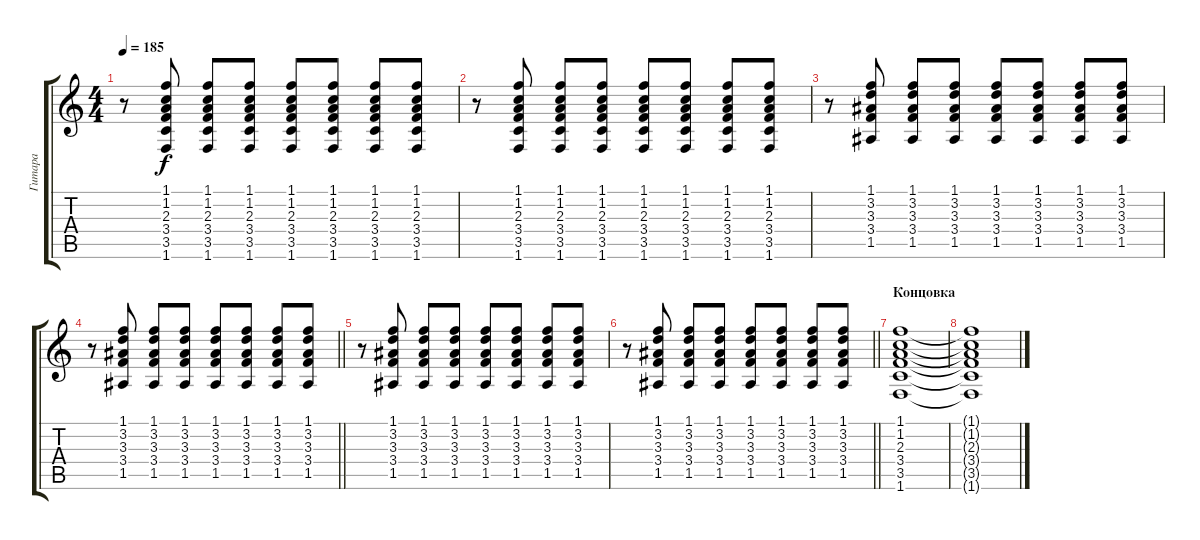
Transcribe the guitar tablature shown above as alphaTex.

\track ("Гитара" "Гитара") {instrument acousticguitarsteel}
\staff {score tabs}
\tuning (E4 B3 G3 D3 A2 E2) {hide}
\ts (4 4)
\tempo 185
\clef g2
\ks c
r.8{dy f} (1.1 1.2 2.3 3.4 3.5 1.6).8 (1.1 1.2 2.3 3.4 3.5 1.6).8 (1.1 1.2 2.3 3.4 3.5 1.6).8 (1.1 1.2 2.3 3.4 3.5 1.6).8 (1.1 1.2 2.3 3.4 3.5 1.6).8 (1.1 1.2 2.3 3.4 3.5 1.6).8 (1.1 1.2 2.3 3.4 3.5 1.6).8 |
r.8 (1.1 1.2 2.3 3.4 3.5 1.6).8 (1.1 1.2 2.3 3.4 3.5 1.6).8 (1.1 1.2 2.3 3.4 3.5 1.6).8 (1.1 1.2 2.3 3.4 3.5 1.6).8 (1.1 1.2 2.3 3.4 3.5 1.6).8 (1.1 1.2 2.3 3.4 3.5 1.6).8 (1.1 1.2 2.3 3.4 3.5 1.6).8 |
r.8 (1.1 3.2 3.3 3.4 1.5).8 (1.1 3.2 3.3 3.4 1.5).8 (1.1 3.2 3.3 3.4 1.5).8 (1.1 3.2 3.3 3.4 1.5).8 (1.1 3.2 3.3 3.4 1.5).8 (1.1 3.2 3.3 3.4 1.5).8 (1.1 3.2 3.3 3.4 1.5).8 |
\barLineRight lightlight
r.8 (1.1 3.2 3.3 3.4 1.5).8 (1.1 3.2 3.3 3.4 1.5).8 (1.1 3.2 3.3 3.4 1.5).8 (1.1 3.2 3.3 3.4 1.5).8 (1.1 3.2 3.3 3.4 1.5).8 (1.1 3.2 3.3 3.4 1.5).8 (1.1 3.2 3.3 3.4 1.5).8 |
r.8 (1.1 3.2 3.3 3.4 1.5).8 (1.1 3.2 3.3 3.4 1.5).8 (1.1 3.2 3.3 3.4 1.5).8 (1.1 3.2 3.3 3.4 1.5).8 (1.1 3.2 3.3 3.4 1.5).8 (1.1 3.2 3.3 3.4 1.5).8 (1.1 3.2 3.3 3.4 1.5).8 |
\barLineRight lightlight
r.8 (1.1 3.2 3.3 3.4 1.5).8 (1.1 3.2 3.3 3.4 1.5).8 (1.1 3.2 3.3 3.4 1.5).8 (1.1 3.2 3.3 3.4 1.5).8 (1.1 3.2 3.3 3.4 1.5).8 (1.1 3.2 3.3 3.4 1.5).8 (1.1 3.2 3.3 3.4 1.5).8 |
\section ("" "Концовка")
(1.1 1.2 2.3 3.4 3.5 1.6).1 |
(1.1{t} 1.2{t} 2.3{t} 3.4{t} 3.5{t} 1.6{t}).1
